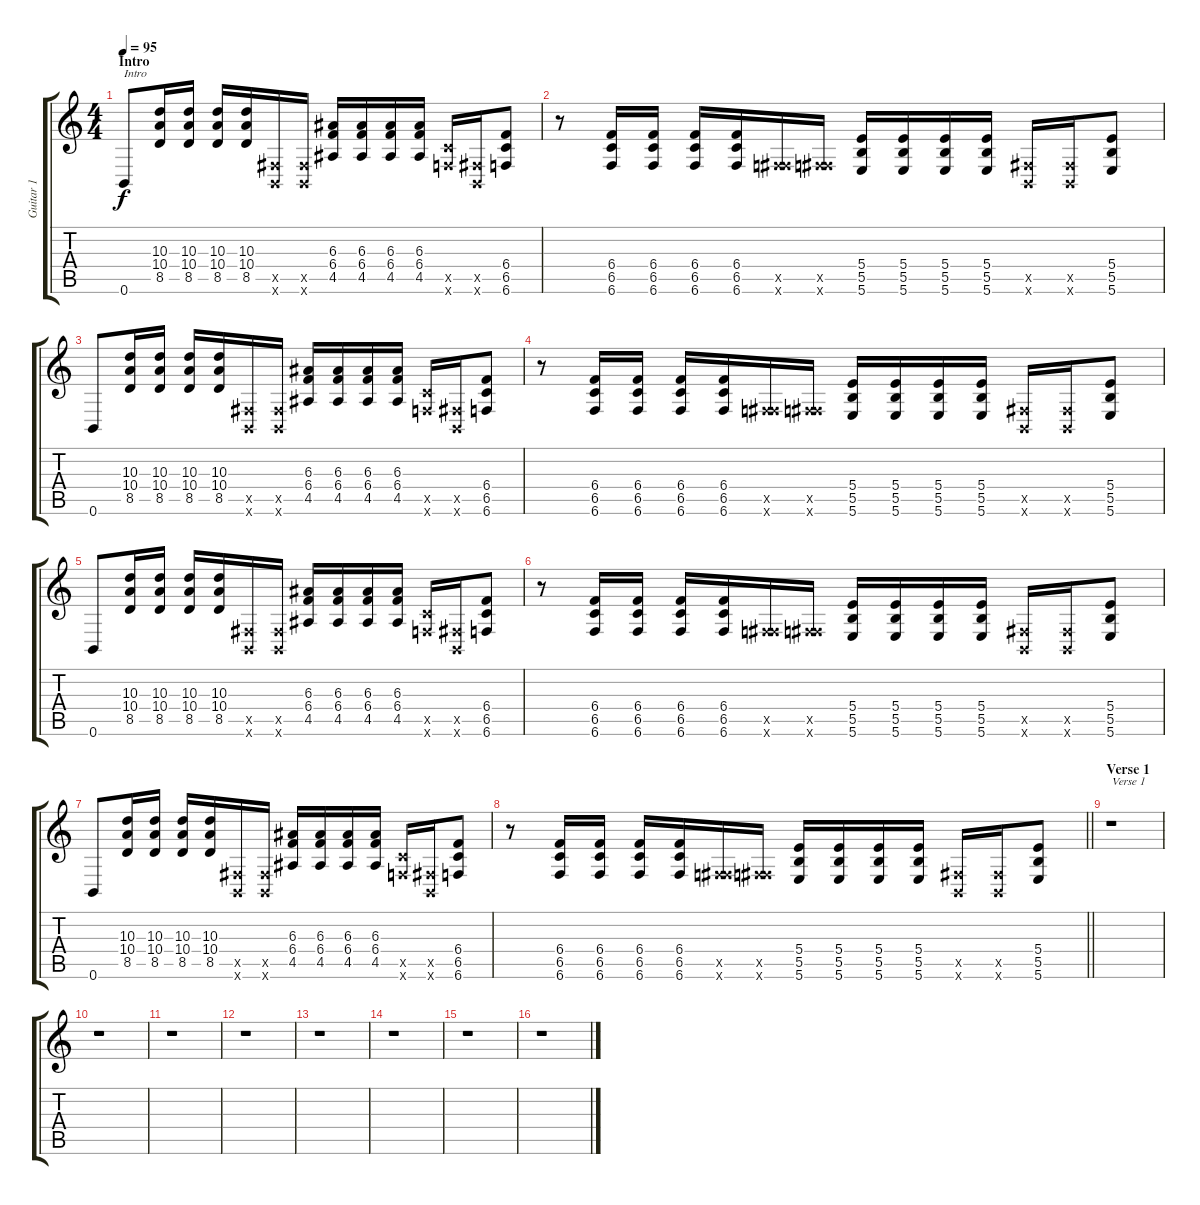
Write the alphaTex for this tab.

\track ("Guitar 1" "Guitar 1") {instrument distortionguitar}
\staff {score tabs}
\tuning (Db4 Ab3 E3 B2 Gb2 B1) {hide}
\ts (4 4)
\section ("" "Intro")
\tempo 95
\clef g2
\ks c
0.6.8{txt "Intro" dy f instrument distortionguitar} (10.3 10.4 8.5).16 (10.3 10.4 8.5).16 (10.3 10.4 8.5).16 (10.3 10.4 8.5).16 (0.5{x} 0.6{x}).16 (0.5{x} 0.6{x}).16 (6.3 6.4 4.5).16 (6.3 6.4 4.5).16 (6.3 6.4 4.5).16 (6.3 6.4 4.5).16 (6.5{x} 6.6{x}).16 (0.5{x} 0.6{x}).16 (6.4 6.5 6.6).8 |
r.8 (6.4 6.5 6.6).16 (6.4 6.5 6.6).16 (6.4 6.5 6.6).16 (6.4 6.5 6.6).16 (0.5{x} 6.6{x}).16 (0.5{x} 6.6{x}).16 (5.4 5.5 5.6).16 (5.4 5.5 5.6).16 (5.4 5.5 5.6).16 (5.4 5.5 5.6).16 (0.5{x} 0.6{x}).16 (0.5{x} 0.6{x}).16 (5.4 5.5 5.6).8 |
0.6.8 (10.3 10.4 8.5).16 (10.3 10.4 8.5).16 (10.3 10.4 8.5).16 (10.3 10.4 8.5).16 (0.5{x} 0.6{x}).16 (0.5{x} 0.6{x}).16 (6.3 6.4 4.5).16 (6.3 6.4 4.5).16 (6.3 6.4 4.5).16 (6.3 6.4 4.5).16 (6.5{x} 6.6{x}).16 (0.5{x} 0.6{x}).16 (6.4 6.5 6.6).8 |
r.8 (6.4 6.5 6.6).16 (6.4 6.5 6.6).16 (6.4 6.5 6.6).16 (6.4 6.5 6.6).16 (0.5{x} 6.6{x}).16 (0.5{x} 6.6{x}).16 (5.4 5.5 5.6).16 (5.4 5.5 5.6).16 (5.4 5.5 5.6).16 (5.4 5.5 5.6).16 (0.5{x} 0.6{x}).16 (0.5{x} 0.6{x}).16 (5.4 5.5 5.6).8 |
0.6.8 (10.3 10.4 8.5).16 (10.3 10.4 8.5).16 (10.3 10.4 8.5).16 (10.3 10.4 8.5).16 (0.5{x} 0.6{x}).16 (0.5{x} 0.6{x}).16 (6.3 6.4 4.5).16 (6.3 6.4 4.5).16 (6.3 6.4 4.5).16 (6.3 6.4 4.5).16 (6.5{x} 6.6{x}).16 (0.5{x} 0.6{x}).16 (6.4 6.5 6.6).8 |
r.8 (6.4 6.5 6.6).16 (6.4 6.5 6.6).16 (6.4 6.5 6.6).16 (6.4 6.5 6.6).16 (0.5{x} 6.6{x}).16 (0.5{x} 6.6{x}).16 (5.4 5.5 5.6).16 (5.4 5.5 5.6).16 (5.4 5.5 5.6).16 (5.4 5.5 5.6).16 (0.5{x} 0.6{x}).16 (0.5{x} 0.6{x}).16 (5.4 5.5 5.6).8 |
0.6.8 (10.3 10.4 8.5).16 (10.3 10.4 8.5).16 (10.3 10.4 8.5).16 (10.3 10.4 8.5).16 (0.5{x} 0.6{x}).16 (0.5{x} 0.6{x}).16 (6.3 6.4 4.5).16 (6.3 6.4 4.5).16 (6.3 6.4 4.5).16 (6.3 6.4 4.5).16 (6.5{x} 6.6{x}).16 (0.5{x} 0.6{x}).16 (6.4 6.5 6.6).8 |
\barLineRight lightlight
r.8 (6.4 6.5 6.6).16 (6.4 6.5 6.6).16 (6.4 6.5 6.6).16 (6.4 6.5 6.6).16 (0.5{x} 6.6{x}).16 (0.5{x} 6.6{x}).16 (5.4 5.5 5.6).16 (5.4 5.5 5.6).16 (5.4 5.5 5.6).16 (5.4 5.5 5.6).16 (0.5{x} 0.6{x}).16 (0.5{x} 0.6{x}).16 (5.4 5.5 5.6).8 |
\section ("" "Verse 1")
r.1{txt "Verse 1"} |
r.1 |
r.1 |
r.1 |
r.1 |
r.1 |
r.1 |
r.1
